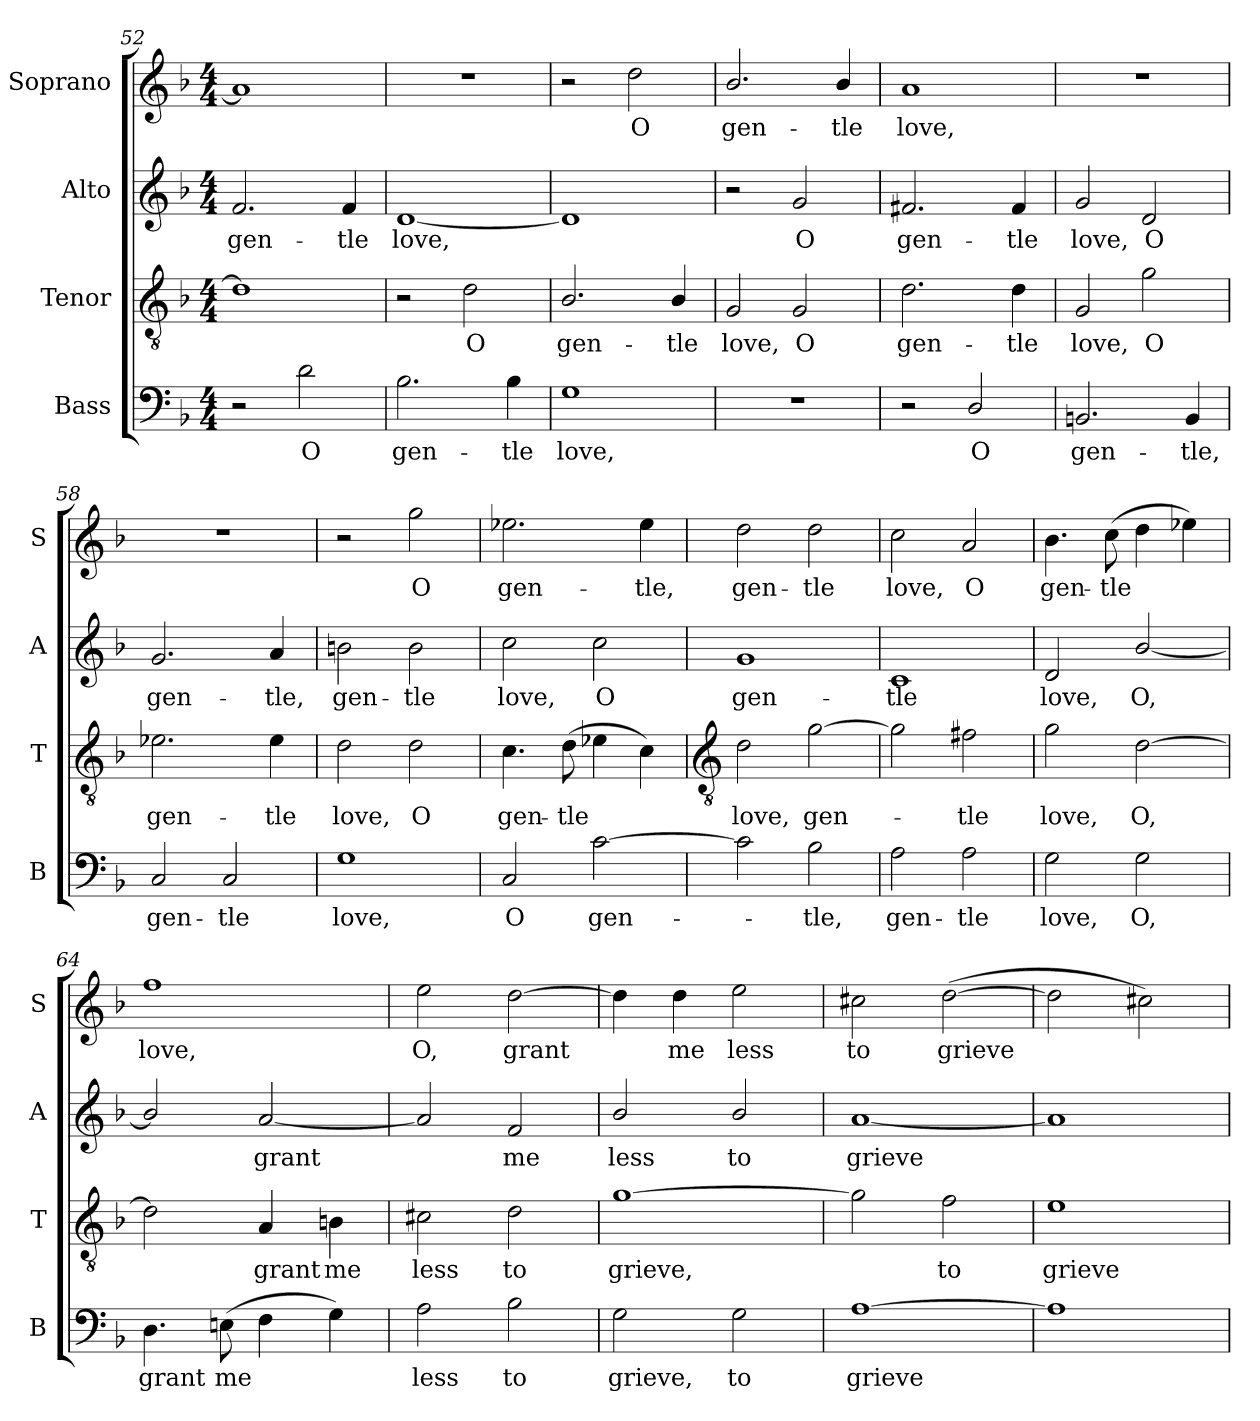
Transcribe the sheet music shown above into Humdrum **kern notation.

**kern	**text	**kern	**text	**kern	**text	**kern	**text
*part4	*part4	*part3	*part3	*part2	*part2	*part1	*part1
*staff4	*staff4	*staff3	*staff3	*staff2	*staff2	*staff1	*staff1
*I"Bass	*	*I"Tenor	*	*I"Alto	*	*I"Soprano	*
*I'B	*	*I'T	*	*I'A	*	*I'S	*
*clefF4	*	*clefGv2	*	*clefG2	*	*clefG2	*
*k[b-]	*	*k[b-]	*	*k[b-]	*	*k[b-]	*
*F:	*	*F:	*	*F:	*	*F:	*
*M4/4	*	*M4/4	*	*M4/4	*	*M4/4	*
=52	=52	=52	=52	=52	=52	=52	=52
!	!	!	!	!	!LO:LY:b	!	!
2r	.	1d]	.	2.f	gen-	1a]	.
!	!LO:LY:b	!	!	!	!	!	!
2d	O	.	.	.	.	.	.
!	!	!	!	!	!LO:LY:b	!	!
.	.	.	.	4f	-tle	.	.
=53	=53	=53	=53	=53	=53	=53	=53
!	!LO:LY:b	!	!	!	!LO:LY:b	!	!
2.B-	gen-	2r	.	[1d	love,	1r	.
!	!	!	!LO:LY:b	!	!	!	!
.	.	2d	O	.	.	.	.
!	!LO:LY:b	!	!	!	!	!	!
4B-	-tle	.	.	.	.	.	.
=54	=54	=54	=54	=54	=54	=54	=54
!	!LO:LY:b	!	!LO:LY:b	!	!	!	!
1G	love,	2.B-/	gen-	1d]	.	2r	.
!	!	!	!	!	!	!	!LO:LY:b
.	.	.	.	.	.	2dd	O
!	!	!	!LO:LY:b	!	!	!	!
.	.	4B-/	-tle	.	.	.	.
=55	=55	=55	=55	=55	=55	=55	=55
!	!	!	!LO:LY:b	!	!	!	!LO:LY:b
1r	.	2G	love,	2r	.	2.b-/	gen-
!	!	!	!LO:LY:b	!	!LO:LY:b	!	!
.	.	2G	O	2g	O	.	.
!	!	!	!	!	!	!	!LO:LY:b
.	.	.	.	.	.	4b-/	-tle
=56	=56	=56	=56	=56	=56	=56	=56
!	!	!	!LO:LY:b	!	!LO:LY:b	!	!LO:LY:b
2r	.	2.d	gen-	2.f#X	gen-	1a	love,
!	!LO:LY:b	!	!	!	!	!	!
2D/	O	.	.	.	.	.	.
!	!	!	!LO:LY:b	!	!LO:LY:b	!	!
.	.	4d	-tle	4f#	-tle	.	.
=57	=57	=57	=57	=57	=57	=57	=57
!	!LO:LY:b	!	!LO:LY:b	!	!LO:LY:b	!	!
2.BBn	gen-	2G	love,	2g	love,	1r	.
!	!	!	!LO:LY:b	!	!LO:LY:b	!	!
.	.	2g	O	2d	O	.	.
!	!LO:LY:b	!	!	!	!	!	!
4BB	-tle,	.	.	.	.	.	.
=58	=58	=58	=58	=58	=58	=58	=58
!	!LO:LY:b	!	!LO:LY:b	!	!LO:LY:b	!	!
2C	gen-	2.e-X	gen-	2.g	gen-	1r	.
!	!LO:LY:b	!	!	!	!	!	!
2C	-tle	.	.	.	.	.	.
!	!	!	!LO:LY:b	!	!LO:LY:b	!	!
.	.	4e-	-tle	4a	-tle,	.	.
=59	=59	=59	=59	=59	=59	=59	=59
!	!LO:LY:b	!	!LO:LY:b	!	!LO:LY:b	!	!
1G	love,	2d	love,	2bn	gen-	2r	.
!	!	!	!LO:LY:b	!	!LO:LY:b	!	!LO:LY:b
.	.	2d	O	2b	-tle	2gg	O
=60	=60	=60	=60	=60	=60	=60	=60
!	!LO:LY:b	!	!LO:LY:b	!	!LO:LY:b	!	!LO:LY:b
2C	O	4.c	gen-	2cc	love,	2.ee-X	gen-
!	!	!	!LO:LY:b	!	!	!	!
.	.	(>8dL	-tle	.	.	.	.
!	!LO:LY:b	!	!	!	!LO:LY:b	!	!
[2c	gen-	4e-X	.	2cc	O	.	.
!	!	!	!	!	!	!	!LO:LY:b
.	.	4c)	.	.	.	4ee-	-tle,
!!LO:LB:g=z
=61	=61	=61	=61	=61	=61	=61	=61
*	*	*clefGv2	*	*	*	*	*
!	!	!	!LO:LY:b	!	!LO:LY:b	!	!LO:LY:b
2c]	.	2d	love,	1g	gen-	2dd	gen-
!	!LO:LY:b	!	!LO:LY:b	!	!	!	!LO:LY:b
2B-	tle,	[2g	gen-	.	.	2dd	-tle
=62	=62	=62	=62	=62	=62	=62	=62
!	!LO:LY:b	!	!	!	!LO:LY:b	!	!LO:LY:b
2A	gen-	2g]	.	1c	-tle	2cc	love,
!	!LO:LY:b	!	!LO:LY:b	!	!	!	!LO:LY:b
2A	-tle	2f#X	tle	.	.	2a	O
=63	=63	=63	=63	=63	=63	=63	=63
!	!LO:LY:b	!	!LO:LY:b	!	!LO:LY:b	!	!LO:LY:b
2G	love,	2g	love,	2d	love,	4.b-	gen-
!	!	!	!	!	!	!	!LO:LY:b
.	.	.	.	.	.	(>8ccL	-tle
!	!LO:LY:b	!	!LO:LY:b	!	!LO:LY:b	!	!
2G	O,	[2d	O,	[2b-/	O,	4dd	.
.	.	.	.	.	.	4ee-X)	.
=64	=64	=64	=64	=64	=64	=64	=64
!	!LO:LY:b	!	!	!	!	!	!LO:LY:b
4.D	grant	2d]	.	2b-/]	.	1ff	love,
!	!LO:LY:b	!	!	!	!	!	!
(>8EnL	me	.	.	.	.	.	.
!	!	!	!LO:LY:b	!	!LO:LY:b	!	!
4F	.	4A	grant	[2a	grant	.	.
!	!	!	!LO:LY:b	!	!	!	!
4G)	.	4Bn	me	.	.	.	.
=65	=65	=65	=65	=65	=65	=65	=65
!	!LO:LY:b	!	!LO:LY:b	!	!	!	!LO:LY:b
2A	less	2c#X	less	2a]	.	2ee	O,
!	!LO:LY:b	!	!LO:LY:b	!	!LO:LY:b	!	!LO:LY:b
2B-	to	2d	to	2f	me	[2dd	grant
=66	=66	=66	=66	=66	=66	=66	=66
!	!LO:LY:b	!	!LO:LY:b	!	!LO:LY:b	!	!
2G	grieve,	[1g	grieve,	2b-/	less	4dd]	.
!	!	!	!	!	!	!	!LO:LY:b
.	.	.	.	.	.	4dd	me
!	!LO:LY:b	!	!	!	!LO:LY:b	!	!LO:LY:b
2G	to	.	.	2b-/	to	2ee	less
=67	=67	=67	=67	=67	=67	=67	=67
!	!LO:LY:b	!	!	!	!LO:LY:b	!	!LO:LY:b
[1A	grieve	2g]	.	[1a	grieve	2cc#X	to
!	!	!	!LO:LY:b	!	!	!	!LO:LY:b
.	.	2f	to	.	.	(>[2dd	grieve
=68	=68	=68	=68	=68	=68	=68	=68
!	!	!	!LO:LY:b	!	!	!	!
1A]	.	1e	grieve	1a]	.	2dd]	.
.	.	.	.	.	.	2cc#X)	.
=	=	=	=	=	=	=	=
*-	*-	*-	*-	*-	*-	*-	*-
